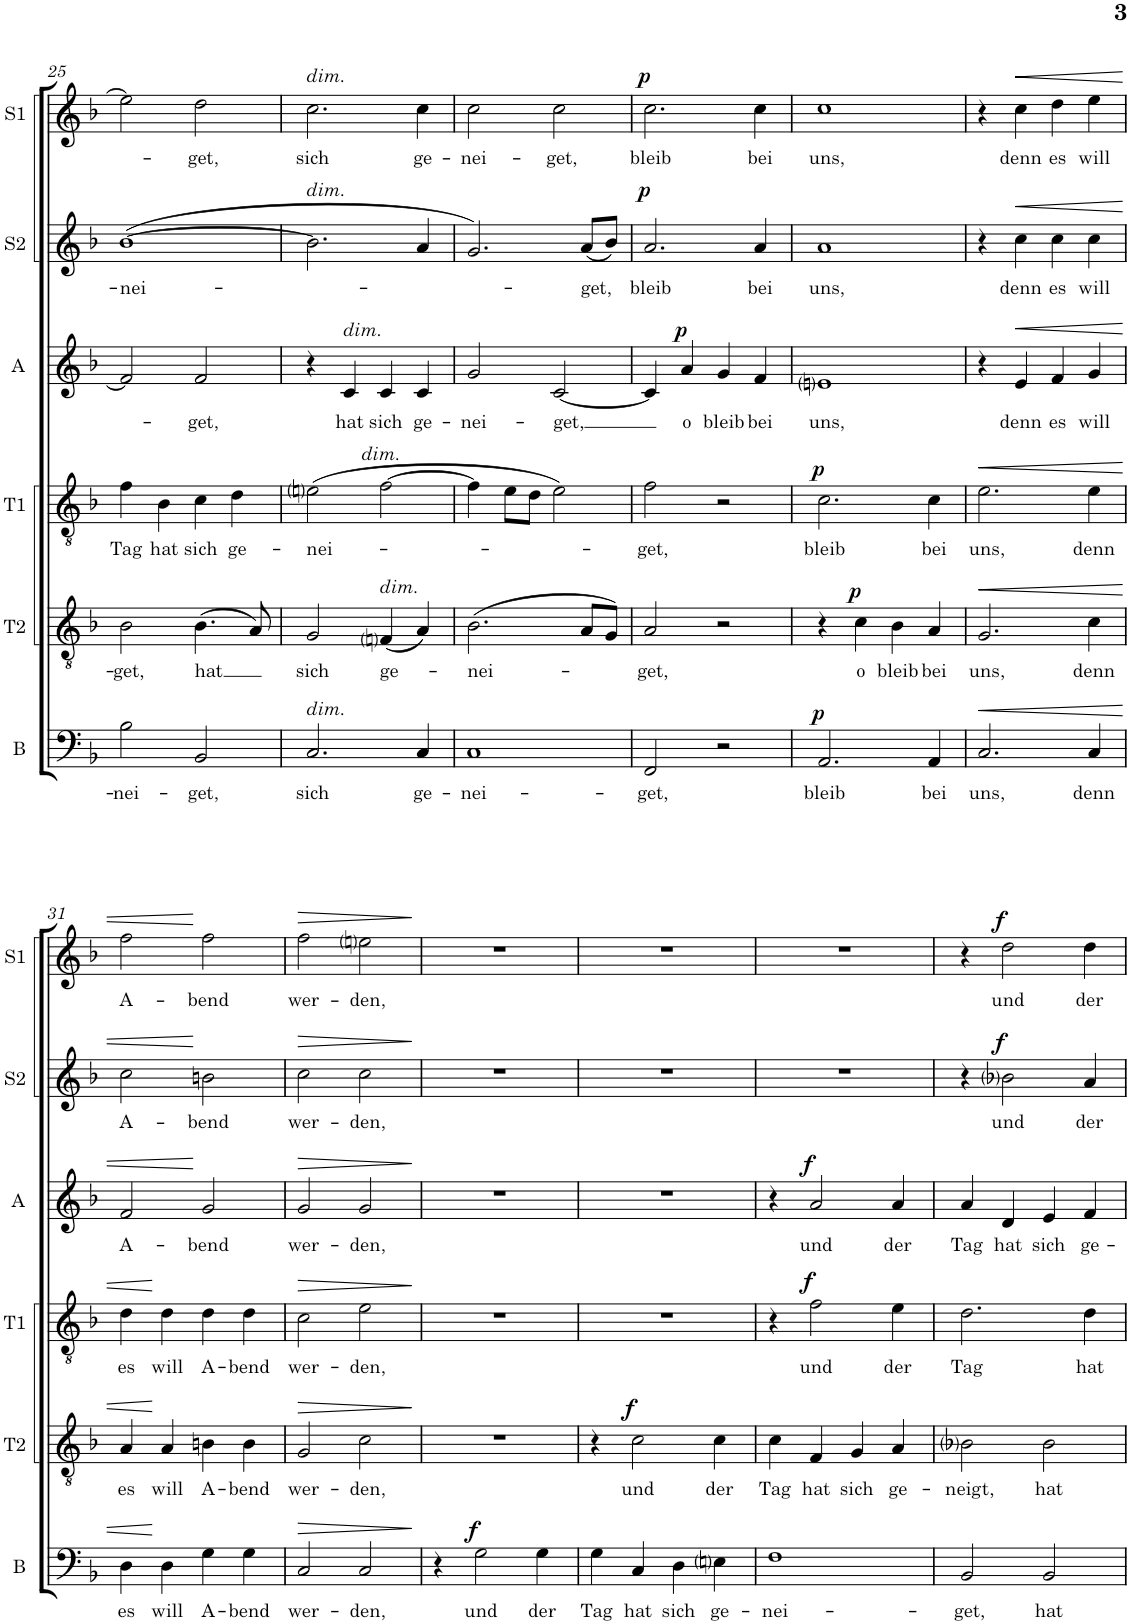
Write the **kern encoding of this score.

**kern	**text	**dynam	**kern	**text	**dynam	**kern	**text	**dynam	**kern	**text	**dynam	**kern	**text	**dynam	**kern	**text	**dynam
*part6	*part6	*part6	*part5	*part5	*part5	*part4	*part4	*part4	*part3	*part3	*part3	*part2	*part2	*part2	*part1	*part1	*part1
*staff6	*staff6	*staff6	*staff5	*staff5	*staff5	*staff4	*staff4	*staff4	*staff3	*staff3	*staff3	*staff2	*staff2	*staff2	*staff1	*staff1	*staff1
*I"Bass	*	*	*I"Tenor 2	*	*	*I"Tenor 1	*	*	*I"Alto	*	*	*I"Soprano 2	*	*	*I"Soprano 1	*	*
*I'B	*	*	*I'T2	*	*	*I'T1	*	*	*I'A	*	*	*I'S2	*	*	*I'S1	*	*
!!LO:PB:g=z
*clefF4	*	*	*clefGv2	*	*	*clefGv2	*	*	*clefG2	*	*	*clefG2	*	*	*clefG2	*	*
*k[b-]	*	*	*k[b-]	*	*	*k[b-]	*	*	*k[b-]	*	*	*k[b-]	*	*	*k[b-]	*	*
*M4/4	*	*	*M4/4	*	*	*M4/4	*	*	*M4/4	*	*	*M4/4	*	*	*M4/4	*	*
*met(c)	*	*	*met(c)	*	*	*met(c)	*	*	*met(c)	*	*	*met(c)	*	*	*met(c)	*	*
=25	=25	=25	=25	=25	=25	=25	=25	=25	=25	=25	=25	=25	=25	=25	=25	=25	=25
!	!LO:LY:b	!	!	!LO:LY:b	!	!	!LO:LY:b	!	!	!	!	!	!LO:LY:b	!	!	!	!
2B-\	-nei-	.	2B-\	-get,	.	4f\	Tag	.	2f/]	.	.	([1b-	-nei-	.	2ee-\]	.	.
!	!	!	!	!	!	!	!LO:LY:b	!	!	!	!	!	!	!	!	!	!
.	.	.	.	.	.	4B-\	hat	.	.	.	.	.	.	.	.	.	.
!	!LO:LY:b	!	!	!LO:LY:b	!	!	!LO:LY:b	!	!	!LO:LY:b	!	!	!	!	!	!LO:LY:b	!
2BB-/	-get,	.	(4.B-\	hat	.	4c\	sich	.	2f/	-get,	.	.	.	.	2dd\	-get,	.
!	!	!	!	!	!	!	!LO:LY:b	!	!	!	!	!	!	!	!	!	!
.	.	.	.	.	.	4d\	ge-	.	.	.	.	.	.	.	.	.	.
.	.	.	8A/)	.	.	.	.	.	.	.	.	.	.	.	.	.	.
=26	=26	=26	=26	=26	=26	=26	=26	=26	=26	=26	=26	=26	=26	=26	=26	=26	=26
!	!	!	!	!	!	!	!	!	!	!	!	!	!	!	!LO:TX:a:i:t=dim.	!	!
!	!	!	!	!	!	!	!	!	!	!	!	!LO:TX:a:i:t=dim.	!	!	!	!	!
!LO:TX:a:i:t=dim.	!	!	!	!	!	!	!	!	!	!	!	!	!	!	!	!	!
!	!LO:LY:b	!	!	!LO:LY:b	!	!	!LO:LY:b	!	!	!	!	!	!	!	!	!LO:LY:b	!
2.C/	sich	.	2G/	sich	.	(2eni\	-nei-	.	4r	.	.	2.b-\]	.	.	2.cc\	sich	.
!	!	!	!	!	!	!	!	!	!LO:TX:a:i:t=dim.	!	!	!	!	!	!	!	!
!	!	!	!	!	!	!	!	!	!	!LO:LY:b	!	!	!	!	!	!	!
.	.	.	.	.	.	.	.	.	4c/	hat	.	.	.	.	.	.	.
!	!	!	!	!	!	!LO:TX:a:i:t=dim.	!	!	!	!	!	!	!	!	!	!	!
!	!	!	!LO:TX:a:i:t=dim.	!	!	!	!	!	!	!	!	!	!	!	!	!	!
!	!	!	!	!LO:LY:b	!	!	!	!	!	!LO:LY:b	!	!	!	!	!	!	!
.	.	.	(4Fni/	ge-	.	[2f\	.	.	4c/	sich	.	.	.	.	.	.	.
!	!LO:LY:b	!	!	!	!	!	!	!	!	!LO:LY:b	!	!	!	!	!	!LO:LY:b	!
4C/	ge-	.	4A/)	.	.	.	.	.	4c/	ge-	.	4a/	.	.	4cc\	ge-	.
=27	=27	=27	=27	=27	=27	=27	=27	=27	=27	=27	=27	=27	=27	=27	=27	=27	=27
!	!LO:LY:b	!	!	!LO:LY:b	!	!	!	!	!	!LO:LY:b	!	!	!	!	!	!LO:LY:b	!
1C	-nei-	.	(2.B-\	-nei-	.	4f\]	.	.	2g/	-nei-	.	2.g/)	.	.	2cc\	-nei-	.
.	.	.	.	.	.	8e\L	.	.	.	.	.	.	.	.	.	.	.
.	.	.	.	.	.	8d\J	.	.	.	.	.	.	.	.	.	.	.
!	!	!	!	!	!	!	!	!	!	!LO:LY:b	!	!	!	!	!	!LO:LY:b	!
.	.	.	.	.	.	2e\)	.	.	[2c/	-get,	.	.	.	.	2cc\	-get,	.
!	!	!	!	!	!	!	!	!	!	!	!	!	!LO:LY:b	!	!	!	!
.	.	.	8A/L	.	.	.	.	.	.	.	.	(8a/L	-get,	.	.	.	.
.	.	.	8G/J)	.	.	.	.	.	.	.	.	8b-/J)	.	.	.	.	.
=28	=28	=28	=28	=28	=28	=28	=28	=28	=28	=28	=28	=28	=28	=28	=28	=28	=28
!	!LO:LY:b	!	!	!LO:LY:b	!	!	!LO:LY:b	!	!	!	!	!	!LO:LY:b	!LO:DY:a	!	!LO:LY:b	!LO:DY:a
2FF/	-get,	.	2A/	-get,	.	2f\	-get,	.	4c/]	.	.	2.a/	bleib	p	2.cc\	bleib	p
!	!	!	!	!	!	!	!	!	!	!LO:LY:b	!LO:DY:a	!	!	!	!	!	!
.	.	.	.	.	.	.	.	.	4a/	o	p	.	.	.	.	.	.
!	!	!	!	!	!	!	!	!	!	!LO:LY:b	!	!	!	!	!	!	!
2r	.	.	2r	.	.	2r	.	.	4g/	bleib	.	.	.	.	.	.	.
!	!	!	!	!	!	!	!	!	!	!LO:LY:b	!	!	!LO:LY:b	!	!	!LO:LY:b	!
.	.	.	.	.	.	.	.	.	4f/	bei	.	4a/	bei	.	4cc\	bei	.
=29	=29	=29	=29	=29	=29	=29	=29	=29	=29	=29	=29	=29	=29	=29	=29	=29	=29
!	!LO:LY:b	!LO:DY:a	!	!	!	!	!LO:LY:b	!LO:DY:a	!	!LO:LY:b	!	!	!LO:LY:b	!	!	!LO:LY:b	!
2.AA/	bleib	p	4r	.	.	2.c\	bleib	p	1eni	uns,	.	1a	uns,	.	1cc	uns,	.
!	!	!	!	!LO:LY:b	!LO:DY:a	!	!	!	!	!	!	!	!	!	!	!	!
.	.	.	4c\	o	p	.	.	.	.	.	.	.	.	.	.	.	.
!	!	!	!	!LO:LY:b	!	!	!	!	!	!	!	!	!	!	!	!	!
.	.	.	4B-\	bleib	.	.	.	.	.	.	.	.	.	.	.	.	.
!	!LO:LY:b	!	!	!LO:LY:b	!	!	!LO:LY:b	!	!	!	!	!	!	!	!	!	!
4AA/	bei	.	4A/	bei	.	4c\	bei	.	.	.	.	.	.	.	.	.	.
=30	=30	=30	=30	=30	=30	=30	=30	=30	=30	=30	=30	=30	=30	=30	=30	=30	=30
!	!LO:LY:b	!LO:HP:b	!	!LO:LY:b	!LO:HP:b	!	!LO:LY:b	!LO:HP:b	!	!	!	!	!	!	!	!	!
2.C/	uns,	<	2.G/	uns,	<	2.e\	uns,	<	4r	.	.	4r	.	.	4r	.	.
!	!	!	!	!	!	!	!	!	!	!LO:LY:b	!LO:HP:b	!	!LO:LY:b	!LO:HP:b	!	!LO:LY:b	!LO:HP:b
.	.	.	.	.	.	.	.	.	4e/	denn	<	4cc\	denn	<	4cc\	denn	<
!	!	!	!	!	!	!	!	!	!	!LO:LY:b	!	!	!LO:LY:b	!	!	!LO:LY:b	!
.	.	.	.	.	.	.	.	.	4f/	es	.	4cc\	es	.	4dd\	es	.
!	!LO:LY:b	!	!	!LO:LY:b	!	!	!LO:LY:b	!	!	!LO:LY:b	!	!	!LO:LY:b	!	!	!LO:LY:b	!
4C/	denn	.	4c\	denn	.	4e\	denn	.	4g/	will	.	4cc\	will	.	4ee\	will	.
!!LO:LB:g=z
=31	=31	=31	=31	=31	=31	=31	=31	=31	=31	=31	=31	=31	=31	=31	=31	=31	=31
!	!LO:LY:b	!	!	!LO:LY:b	!	!	!LO:LY:b	!	!	!LO:LY:b	!	!	!LO:LY:b	!	!	!LO:LY:b	!
4D\	es	.	4A/	es	.	4d\	es	.	2f/	A-	.	2cc\	A-	.	2ff\	A-	.
!	!LO:LY:b	!	!	!LO:LY:b	!	!	!LO:LY:b	!	!	!	!	!	!	!	!	!	!
4D\	will	[	4A/	will	[	4d\	will	[	.	.	.	.	.	.	.	.	.
!	!LO:LY:b	!	!	!LO:LY:b	!	!	!LO:LY:b	!	!	!LO:LY:b	!	!	!LO:LY:b	!	!	!LO:LY:b	!
4G\	A-	.	4Bn\	A-	.	4d\	A-	.	2g/	-bend	[	2bn\	-bend	[	2ff\	-bend	[
!	!LO:LY:b	!	!	!LO:LY:b	!	!	!LO:LY:b	!	!	!	!	!	!	!	!	!	!
4G\	-bend	.	4B\	-bend	.	4d\	-bend	.	.	.	.	.	.	.	.	.	.
=32	=32	=32	=32	=32	=32	=32	=32	=32	=32	=32	=32	=32	=32	=32	=32	=32	=32
!	!LO:LY:b	!LO:HP:b	!	!LO:LY:b	!LO:HP:b	!	!LO:LY:b	!LO:HP:b	!	!LO:LY:b	!LO:HP:b	!	!LO:LY:b	!LO:HP:b	!	!LO:LY:b	!LO:HP:b
2C/	wer-	>	2G/	wer-	>	2c\	wer-	>	2g/	wer-	>	2cc\	wer-	>	2ff\	wer-	>
!	!LO:LY:b	!	!	!LO:LY:b	!	!	!LO:LY:b	!	!	!LO:LY:b	!	!	!LO:LY:b	!	!	!LO:LY:b	!
2C/	-den,	.	2c\	-den,	.	2e\	-den,	.	2g/	-den,	.	2cc\	-den,	.	2eeni\	-den,	.
.	.	]	.	.	]	.	.	]	.	.	]	.	.	]	.	.	]
=33	=33	=33	=33	=33	=33	=33	=33	=33	=33	=33	=33	=33	=33	=33	=33	=33	=33
4r	.	.	1r	.	.	1r	.	.	1r	.	.	1r	.	.	1r	.	.
!	!LO:LY:b	!LO:DY:a	!	!	!	!	!	!	!	!	!	!	!	!	!	!	!
2G\	und	f	.	.	.	.	.	.	.	.	.	.	.	.	.	.	.
!	!LO:LY:b	!	!	!	!	!	!	!	!	!	!	!	!	!	!	!	!
4G\	der	.	.	.	.	.	.	.	.	.	.	.	.	.	.	.	.
=34	=34	=34	=34	=34	=34	=34	=34	=34	=34	=34	=34	=34	=34	=34	=34	=34	=34
!	!LO:LY:b	!	!	!	!	!	!	!	!	!	!	!	!	!	!	!	!
4G\	Tag	.	4r	.	.	1r	.	.	1r	.	.	1r	.	.	1r	.	.
!	!LO:LY:b	!	!	!LO:LY:b	!LO:DY:a	!	!	!	!	!	!	!	!	!	!	!	!
4C/	hat	.	2c\	und	f	.	.	.	.	.	.	.	.	.	.	.	.
!	!LO:LY:b	!	!	!	!	!	!	!	!	!	!	!	!	!	!	!	!
4D\	sich	.	.	.	.	.	.	.	.	.	.	.	.	.	.	.	.
!	!LO:LY:b	!	!	!LO:LY:b	!	!	!	!	!	!	!	!	!	!	!	!	!
4Eni\	ge-	.	4c\	der	.	.	.	.	.	.	.	.	.	.	.	.	.
=35	=35	=35	=35	=35	=35	=35	=35	=35	=35	=35	=35	=35	=35	=35	=35	=35	=35
!	!LO:LY:b	!	!	!LO:LY:b	!	!	!	!	!	!	!	!	!	!	!	!	!
1F	-nei-	.	4c\	Tag	.	4r	.	.	4r	.	.	1r	.	.	1r	.	.
!	!	!	!	!LO:LY:b	!	!	!LO:LY:b	!LO:DY:a	!	!LO:LY:b	!LO:DY:a	!	!	!	!	!	!
.	.	.	4F/	hat	.	2f\	und	f	2a/	und	f	.	.	.	.	.	.
!	!	!	!	!LO:LY:b	!	!	!	!	!	!	!	!	!	!	!	!	!
.	.	.	4G/	sich	.	.	.	.	.	.	.	.	.	.	.	.	.
!	!	!	!	!LO:LY:b	!	!	!LO:LY:b	!	!	!LO:LY:b	!	!	!	!	!	!	!
.	.	.	4A/	ge-	.	4e\	der	.	4a/	der	.	.	.	.	.	.	.
=36	=36	=36	=36	=36	=36	=36	=36	=36	=36	=36	=36	=36	=36	=36	=36	=36	=36
!	!LO:LY:b	!	!	!LO:LY:b	!	!	!LO:LY:b	!	!	!LO:LY:b	!	!	!	!	!	!	!
2BB-/	-get,	.	2B-i\	-neigt,	.	2.d\	Tag	.	4a/	Tag	.	4r	.	.	4r	.	.
!	!	!	!	!	!	!	!	!	!	!LO:LY:b	!	!	!LO:LY:b	!LO:DY:a	!	!LO:LY:b	!LO:DY:a
.	.	.	.	.	.	.	.	.	4d/	hat	.	2b-i\	und	f	2dd\	und	f
!	!LO:LY:b	!	!	!LO:LY:b	!	!	!	!	!	!LO:LY:b	!	!	!	!	!	!	!
2BB-/	hat	.	2B-\	hat	.	.	.	.	4e/	sich	.	.	.	.	.	.	.
!	!	!	!	!	!	!	!LO:LY:b	!	!	!LO:LY:b	!	!	!LO:LY:b	!	!	!LO:LY:b	!
.	.	.	.	.	.	4d\	hat	.	4f/	ge-	.	4a/	der	.	4dd\	der	.
=	=	=	=	=	=	=	=	=	=	=	=	=	=	=	=	=	=
*-	*-	*-	*-	*-	*-	*-	*-	*-	*-	*-	*-	*-	*-	*-	*-	*-	*-
